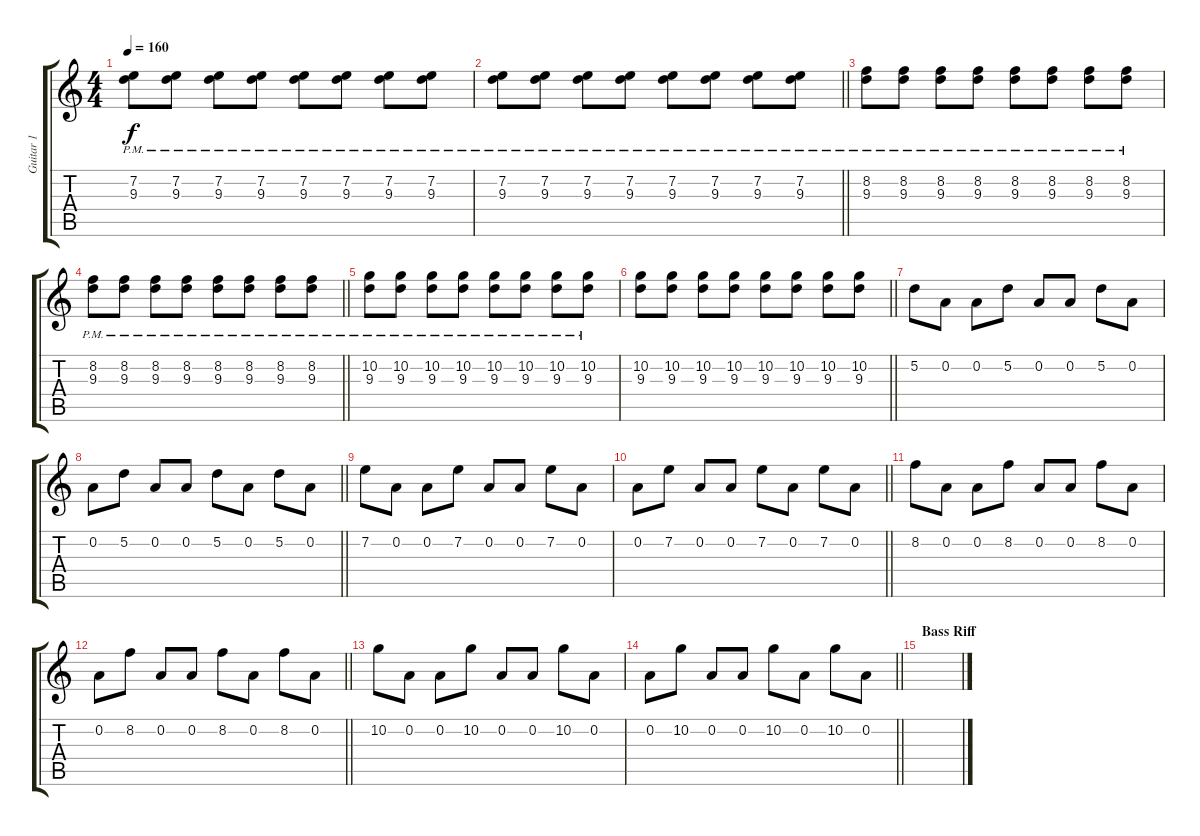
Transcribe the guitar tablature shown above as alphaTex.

\track ("Guitar 1" "Guitar 1") {instrument overdrivenguitar}
\staff {score tabs}
\tuning (D4 A3 F3 C3 G2 C2) {hide}
\ts (4 4)
\tempo 160
\clef g2
\ks c
(7.2{pm} 9.3{pm}).8{dy f} (7.2{pm} 9.3{pm}).8 (7.2{pm} 9.3{pm}).8 (7.2{pm} 9.3{pm}).8 (7.2{pm} 9.3{pm}).8 (7.2{pm} 9.3{pm}).8 (7.2{pm} 9.3{pm}).8 (7.2{pm} 9.3{pm}).8 |
\barLineRight lightlight
(7.2{pm} 9.3{pm}).8 (7.2{pm} 9.3{pm}).8 (7.2{pm} 9.3{pm}).8 (7.2{pm} 9.3{pm}).8 (7.2{pm} 9.3{pm}).8 (7.2{pm} 9.3{pm}).8 (7.2{pm} 9.3{pm}).8 (7.2{pm} 9.3{pm}).8 |
(8.2{pm} 9.3{pm}).8 (8.2{pm} 9.3{pm}).8 (8.2{pm} 9.3{pm}).8 (8.2{pm} 9.3{pm}).8 (8.2{pm} 9.3{pm}).8 (8.2{pm} 9.3{pm}).8 (8.2{pm} 9.3{pm}).8 (8.2{pm} 9.3{pm}).8 |
\barLineRight lightlight
(8.2{pm} 9.3{pm}).8 (8.2{pm} 9.3{pm}).8 (8.2{pm} 9.3{pm}).8 (8.2{pm} 9.3{pm}).8 (8.2{pm} 9.3{pm}).8 (8.2{pm} 9.3{pm}).8 (8.2{pm} 9.3{pm}).8 (8.2{pm} 9.3{pm}).8 |
(10.2{pm} 9.3{pm}).8 (10.2{pm} 9.3{pm}).8 (10.2{pm} 9.3{pm}).8 (10.2{pm} 9.3{pm}).8 (10.2{pm} 9.3{pm}).8 (10.2{pm} 9.3{pm}).8 (10.2{pm} 9.3{pm}).8 (10.2{pm} 9.3{pm}).8 |
\barLineRight lightlight
(10.2 9.3).8 (10.2 9.3).8 (10.2 9.3).8 (10.2 9.3).8 (10.2 9.3).8 (10.2 9.3).8 (10.2 9.3).8 (10.2 9.3).8 |
5.2.8 0.2.8 0.2.8 5.2.8 0.2.8 0.2.8 5.2.8 0.2.8 |
\barLineRight lightlight
0.2.8 5.2.8 0.2.8 0.2.8 5.2.8 0.2.8 5.2.8 0.2.8 |
7.2.8 0.2.8 0.2.8 7.2.8 0.2.8 0.2.8 7.2.8 0.2.8 |
\barLineRight lightlight
0.2.8 7.2.8 0.2.8 0.2.8 7.2.8 0.2.8 7.2.8 0.2.8 |
8.2.8 0.2.8 0.2.8 8.2.8 0.2.8 0.2.8 8.2.8 0.2.8 |
\barLineRight lightlight
0.2.8 8.2.8 0.2.8 0.2.8 8.2.8 0.2.8 8.2.8 0.2.8 |
10.2.8 0.2.8 0.2.8 10.2.8 0.2.8 0.2.8 10.2.8 0.2.8 |
\barLineRight lightlight
0.2.8 10.2.8 0.2.8 0.2.8 10.2.8 0.2.8 10.2.8 0.2.8 |
\section ("" "Bass Riff")
